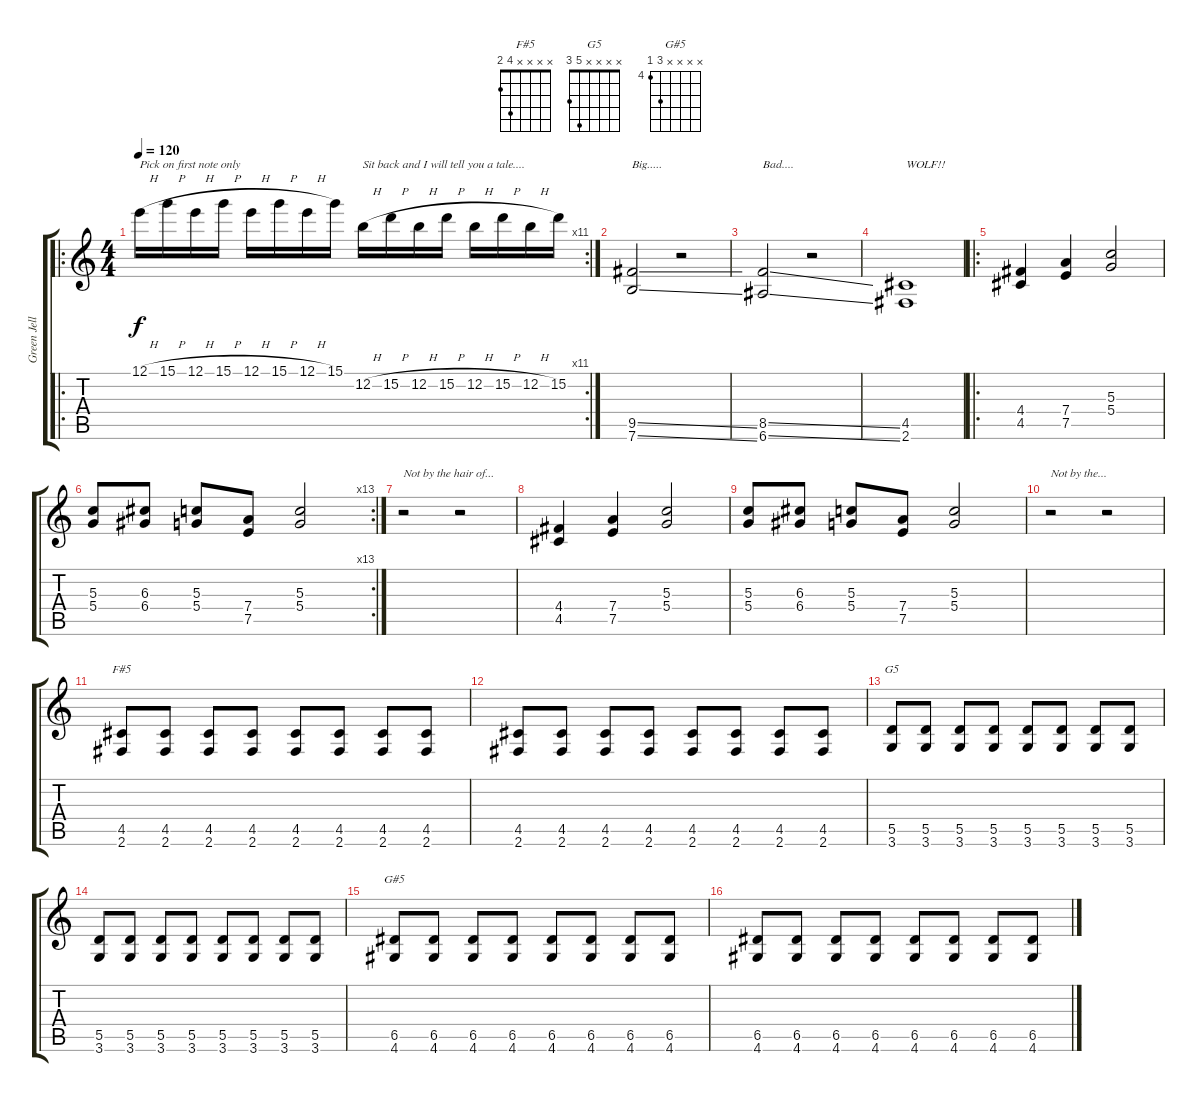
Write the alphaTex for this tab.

\track ("Green Jelly-Three Little Pigs" "Green Jell") {instrument overdrivenguitar}
\staff {score tabs}
\tuning (E4 B3 G3 D3 A2 E2) {hide}
\chord ("F#5" x x x x 4 2)
\chord ("G5" x x x x 5 3)
\chord ("G#5" x x x x 6 4) {firstfret 4}
\ro
\rc 11
\ts (4 4)
\tempo 120
\clef g2
\ks c
12.1{h}.16{txt "Pick on first note only" dy f instrument overdrivenguitar} 15.1{h}.16 12.1{h}.16 15.1{h}.16 12.1{h}.16 15.1{h}.16 12.1{h}.16 15.1.16 12.2{h}.16{txt "Sit back and I will tell you a tale...."} 15.2{h}.16 12.2{h}.16 15.2{h}.16 12.2{h}.16 15.2{h}.16 12.2{h}.16 15.2.16 |
(9.5{ss} 7.6{ss}).2{txt "Big....."} r.2 |
(8.5{ss} 6.6{ss}).2{txt "Bad...."} r.2 |
(4.5 2.6).1{txt "WOLF!!"} |
\ro
(4.4 4.5).4 (7.4 7.5).4 (5.3 5.4).2 |
\rc 13
(5.3 5.4).8 (6.3 6.4).8 (5.3 5.4).8 (7.4 7.5).8 (5.3 5.4).2 |
r.2{txt "Not by the hair of..."} r.2 |
(4.4 4.5).4 (7.4 7.5).4 (5.3 5.4).2 |
(5.3 5.4).8 (6.3 6.4).8 (5.3 5.4).8 (7.4 7.5).8 (5.3 5.4).2 |
r.2{txt "Not by the..."} r.2 |
(4.5 2.6).8{ch "F#5"} (4.5 2.6).8 (4.5 2.6).8 (4.5 2.6).8 (4.5 2.6).8 (4.5 2.6).8 (4.5 2.6).8 (4.5 2.6).8 |
(4.5 2.6).8 (4.5 2.6).8 (4.5 2.6).8 (4.5 2.6).8 (4.5 2.6).8 (4.5 2.6).8 (4.5 2.6).8 (4.5 2.6).8 |
(5.5 3.6).8{ch "G5"} (5.5 3.6).8 (5.5 3.6).8 (5.5 3.6).8 (5.5 3.6).8 (5.5 3.6).8 (5.5 3.6).8 (5.5 3.6).8 |
(5.5 3.6).8 (5.5 3.6).8 (5.5 3.6).8 (5.5 3.6).8 (5.5 3.6).8 (5.5 3.6).8 (5.5 3.6).8 (5.5 3.6).8 |
(6.5 4.6).8{ch "G#5"} (6.5 4.6).8 (6.5 4.6).8 (6.5 4.6).8 (6.5 4.6).8 (6.5 4.6).8 (6.5 4.6).8 (6.5 4.6).8 |
(6.5 4.6).8 (6.5 4.6).8 (6.5 4.6).8 (6.5 4.6).8 (6.5 4.6).8 (6.5 4.6).8 (6.5 4.6).8 (6.5 4.6).8
